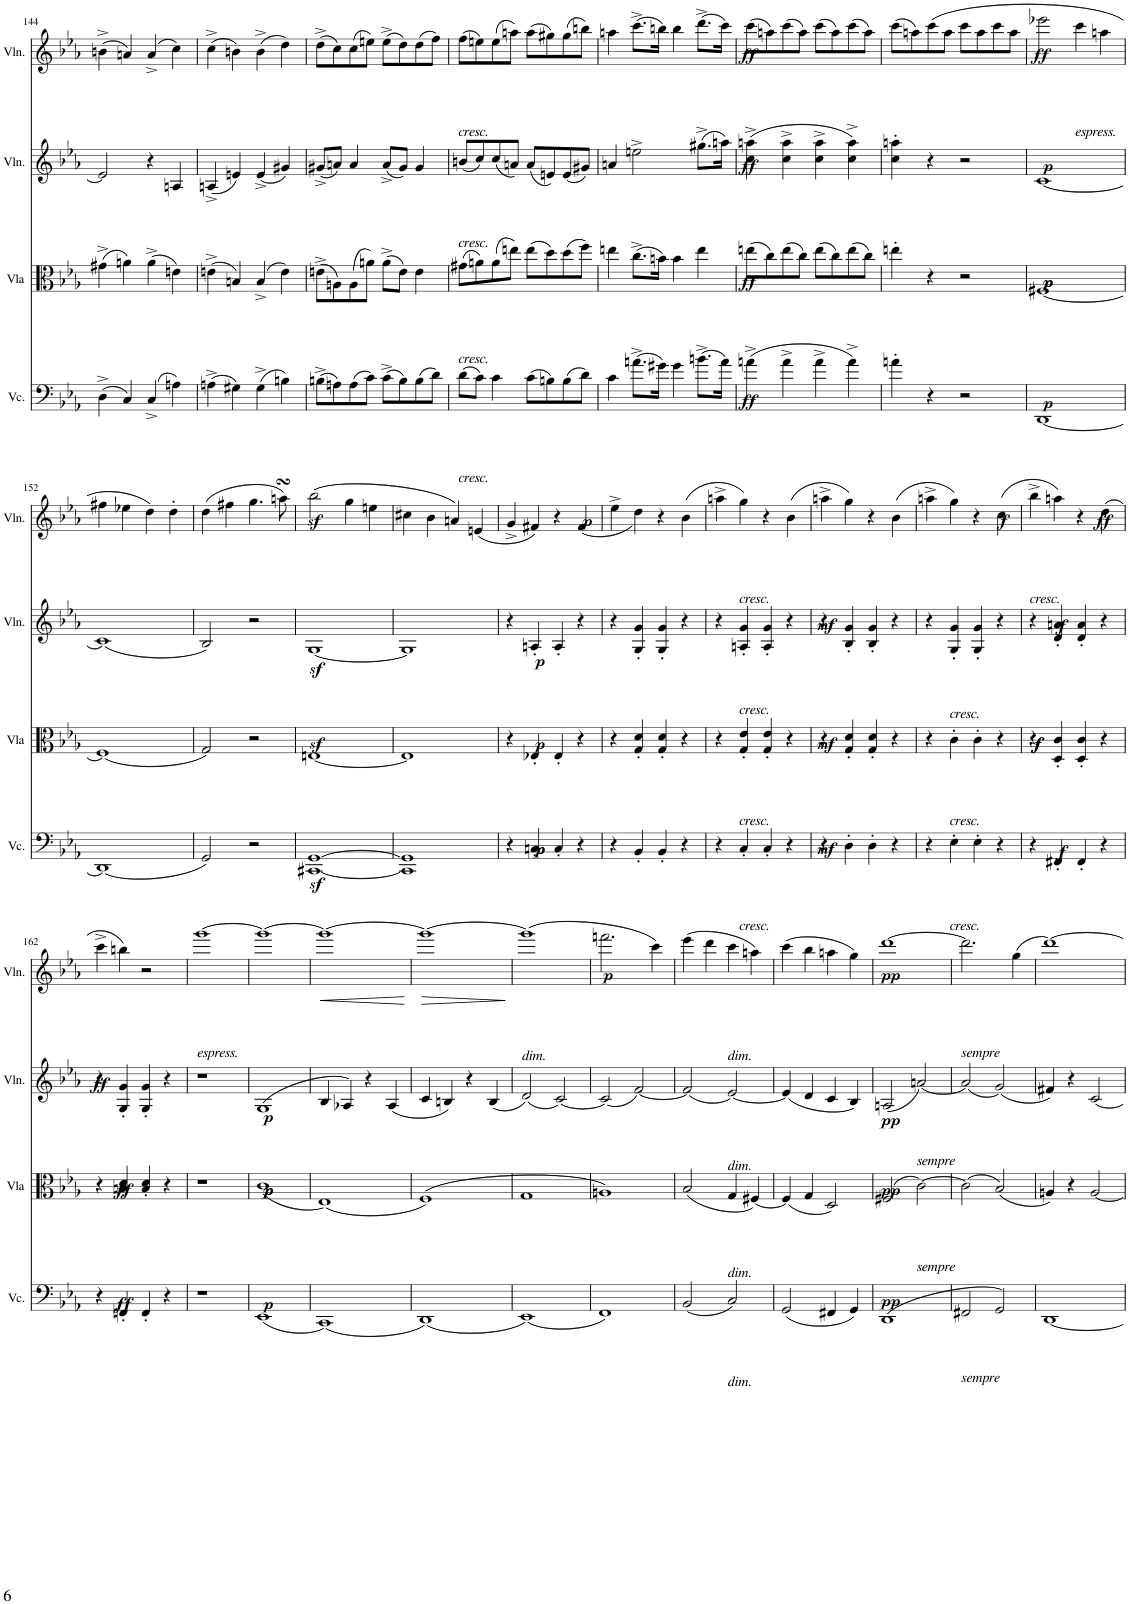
**kern	**dynam	**kern	**dynam	**kern	**dynam	**kern	**dynam
*part4	*part4	*part3	*part3	*part2	*part2	*part1	*part1
*staff4	*staff4	*staff3	*staff3	*staff2	*staff2	*staff1	*staff1
*I"Violoncello	*	*I"Viola	*	*I"Violin	*	*I"Violin	*
*I'Vc.	*	*I'Vla	*	*I'Vln.	*	*I'Vln.	*
!!LO:PB:g=z
*clefF4	*	*clefC3	*	*clefG2	*	*clefG2	*
*k[b-e-a-]	*	*k[b-e-a-]	*	*k[b-e-a-]	*	*k[b-e-a-]	*
*M4/4	*	*M4/4	*	*M4/4	*	*M4/4	*
*met(c)	*	*met(c)	*	*met(c)	*	*met(c)	*
=144	=144	=144	=144	=144	=144	=144	=144
(>4D^\	.	(>4g#X^\	.	2e/]	.	(>4bn^\	.
4C/)	.	4an\)	.	.	.	4an/)	.
(>4C^/	.	(>4a^\	.	4r	.	(>4a^/	.
4An\)	.	4en\)	.	4An/	.	4cc\)	.
=145	=145	=145	=145	=145	=145	=145	=145
(>4An^\	.	(>4en^\	.	(<4An^/	.	(>4cc^\	.
4G#X\)	.	4Bn/)	.	4en/)	.	4bn\)	.
(>4G#^\	.	(>4B^/	.	(<4e^/	.	(>4b^\	.
4Bn\)	.	4e\)	.	4g#X/)	.	4dd\)	.
=146	=146	=146	=146	=146	=146	=146	=146
(>8Bn^\L	.	(>8en^\L	.	(<8g#X^/L	.	(>8dd^\L	.
8An\)	.	8An\)	.	8an/J)	.	8cc\)	.
(>8A\	.	(>8A\	.	4a/	.	(>8cc\	.
8c\J)	.	8an\J)	.	.	.	8een\J)	.
(>8c^\L	.	(>8a^\L	.	(<8a^/L	.	(>8ee^\L	.
8B\)	.	8e\J)	.	8g#/J)	.	8dd\)	.
(>8B\	.	4e\	.	4g#/	.	(>8dd\	.
8d\J)	.	.	.	.	.	8ff\J)	.
=147	=147	=147	=147	=147	=147	=147	=147
!	!	!	!	!	!	!LO:TX:b:i:t=cresc.	!
!	!	!	!	!LO:TX:b:i:t=cresc.	!	!	!
!	!	!LO:TX:b:i:t=cresc.	!	!	!	!	!
!LO:TX:b:i:t=cresc.	!	!	!	!	!	!	!
(>8d\L	.	(>8g#X\L	.	(<8bn/L	.	(>8ff\L	.
8c\J)	.	8an\)	.	8cc/)	.	8een\)	.
4c\	.	(>8a\	.	(<8cc/	.	(>8ee\	.
.	.	8een\J)	.	8an/J)	.	8aan\J)	.
(>8c\L	.	(>8ee\L	.	(<8a/L	.	(>8aa\L	.
8Bn\)	.	8dd\)	.	8en/)	.	8gg#X\)	.
(>8B\	.	(>8dd\	.	(<8e/	.	(>8gg#\	.
8d\J)	.	8ff\J)	.	8g#X/J)	.	8bbn\J)	.
=148	=148	=148	=148	=148	=148	=148	=148
4c\	.	4een\	.	4an/	.	4aan\	.
(>8.an^\L	.	(>8.cc^\L	.	2een^\	.	(>8.ccc^\L	.
16g#X\Jk)	.	16bn\Jk)	.	.	.	16bbn\Jk)	.
4g#\	.	4b\	.	.	.	4bb\	.
(>8.bn^\L	.	4ee\	.	(>8.gg#X^\L	.	(>8.ddd^\L	.
16a\Jk)	.	.	.	16aan\Jk)	.	16ccc\Jk)	.
=149	=149	=149	=149	=149	=149	=149	=149
!	!LO:DY:a	!	!LO:DY:a	!	!LO:DY:a	!	!LO:DY:a
(>4an^\	ff	(>8een\L	ff	(>4cc\^ 4aan\^	ff	(>8ccc\L	ff
.	.	8cc\)	.	.	.	8aan\)	.
4a^\	.	(>8ee\	.	4cc\^ 4aa\^	.	(>8ccc\	.
.	.	8cc\J)	.	.	.	8aa\J)	.
4a^\	.	(>8ee\L	.	4cc\^ 4aa\^	.	(>8ccc\L	.
.	.	8cc\)	.	.	.	8aa\)	.
4a^\)	.	(>8ee\	.	4cc\^ 4aa\^)	.	(>8ccc\	.
.	.	8cc\J)	.	.	.	8aa\J)	.
=150	=150	=150	=150	=150	=150	=150	=150
4an'\	.	4een'\	.	4cc\' 4aan\'	.	(>8ccc\L	.
.	.	.	.	.	.	8aan\)	.
4r	.	4r	.	4r	.	(>8ccc\	.
.	.	.	.	.	.	8aa\J	.
2r	.	2r	.	2r	.	8ccc\L	.
.	.	.	.	.	.	8aa\	.
.	.	.	.	.	.	8ccc\	.
.	.	.	.	.	.	8aa\J	.
=151	=151	=151	=151	=151	=151	=151	=151
!	!LO:DY:a	!	!LO:DY:a	!	!	!	!
!	!	!	!LO:DY:n=1:a	!	!LO:DY:a	!	!LO:DY:a
[1DD	p	[1F#X	p p	[1c	p	2eee-X\	ff
!	!	!	!	!	!	!LO:TX:b:i:t=espress.	!
.	.	.	.	.	.	4ccc\	.
.	.	.	.	.	.	4aan\	.
!!LO:LB:g=z
=152	=152	=152	=152	=152	=152	=152	=152
(<1DD]	.	(<1F#]	.	(<1c]	.	4ff#X\	.
.	.	.	.	.	.	4ee-X\	.
.	.	.	.	.	.	4dd\)	.
.	.	.	.	.	.	4dd'\	.
=153	=153	=153	=153	=153	=153	=153	=153
2GG/)	.	2G/)	.	2B-/)	.	(>4dd\	.
.	.	.	.	.	.	4ff#X\	.
2r	.	2r	.	2r	.	4.gg\	.
.	.	.	.	.	.	8aansSsS\)	.
=154	=154	=154	=154	=154	=154	=154	=154
[1CC#Xz< [1GGz<	.	[1Enz>	.	[1Gz<	.	(>2bb-z>\	.
.	.	.	.	.	.	4gg\	.
.	.	.	.	.	.	4een\	.
=155	=155	=155	=155	=155	=155	=155	=155
1CC#] 1GG]	.	1E]	.	1G]	.	4cc#X\	.
.	.	.	.	.	.	4b-\	.
.	.	.	.	.	.	4an/)	.
.	.	.	.	.	.	(<4en/	.
=156	=156	=156	=156	=156	=156	=156	=156
4r	.	4r	.	4r	.	4g^/	.
!	!LO:DY:a	!	!	!	!	!	!
!	!LO:DY:n=1:a	!	!LO:DY:a	!	!LO:DY:b	!	!
4Cn'/	p p	4E-X'/	p	4An'/	p	4f#X/)	.
4C'/	.	4E-'/	.	4A'/	.	4r	.
!	!	!	!	!	!	!	!LO:DY:a
4r	.	4r	.	4r	.	(<4f#/	p
=157	=157	=157	=157	=157	=157	=157	=157
4r	.	4r	.	4r	.	4ee-^\	.
4BB-'/	.	4G/' 4d/'	.	4G/' 4g/'	.	4dd\)	.
4BB-'/	.	4G/' 4d/'	.	4G/' 4g/'	.	4r	.
4r	.	4r	.	4r	.	(>4b-\	.
=158	=158	=158	=158	=158	=158	=158	=158
4r	.	4r	.	4r	.	4aan^\	.
!	!	!	!	!	!	!LO:TX:b:i:t=cresc.	!
!	!	!	!	!LO:TX:b:i:t=cresc.	!	!	!
!	!	!LO:TX:b:i:t=cresc.	!	!	!	!	!
!LO:TX:b:i:t=cresc.	!	!	!	!	!	!	!
4C'/	.	4G/' 4e-/'	.	4An/' 4g/'	.	4gg\)	.
4C'/	.	4G/' 4e-/'	.	4A/' 4g/'	.	4r	.
4r	.	4r	.	4r	.	(>4b-\	.
=159	=159	=159	=159	=159	=159	=159	=159
!	!LO:DY:a	!	!LO:DY:a	!	!LO:DY:a	!	!
4r	mf	4r	mf	4r	mf	4aan^\	.
4D'\	.	4G/' 4d/'	.	4B-/' 4g/'	.	4gg\)	.
4D'\	.	4G/' 4d/'	.	4B-/' 4g/'	.	4r	.
4r	.	4r	.	4r	.	(>4b-\	.
=160	=160	=160	=160	=160	=160	=160	=160
4r	.	4r	.	4r	.	4aan^\	.
!	!	!	!	!LO:TX:b:i:t=cresc.	!	!	!
!	!	!LO:TX:b:i:t=cresc.	!	!	!	!	!
!LO:TX:b:i:t=cresc.	!	!	!	!	!	!	!
4E-'\	.	4c'\	.	4G/' 4g/'	.	4gg\)	.
4E-'\	.	4c'\	.	4G/' 4g/'	.	4r	.
!	!	!	!	!	!	!	!LO:DY:a
4r	.	4r	.	4r	.	(>4cc\	f
=161	=161	=161	=161	=161	=161	=161	=161
!	!	!	!	!	!	!LO:TX:b:i:t=cresc.	!
!	!	!	!LO:DY:a	!	!	!	!
!	!	!	!LO:DY:n=1:a	!	!	!	!
4r	.	4r	f f	4r	.	4bb-^\	.
!	!LO:DY:a	!	!	!	!LO:DY:a	!	!
4FF#X'/	f	4D/' 4c/'	.	4d/' 4an/'	f	4aan\)	.
4FF#'/	.	4D/' 4c/'	.	4d/' 4a/'	.	4r	.
!	!	!	!	!	!	!	!LO:DY:a
4r	.	4r	.	4r	.	(>4dd\	ff
!!LO:LB:g=z
=162	=162	=162	=162	=162	=162	=162	=162
!	!	!	!	!	!LO:DY:a	!	!
4r	.	4r	.	4r	ff	4ccc^\	.
!	!LO:DY:a	!	!LO:DY:a	!	!	!	!
4FFn'/	ff	4Bn/' 4d/'	ff	4G/' 4g/'	.	4bbn\)	.
4FF'/	.	4B/' 4d/'	.	4G/' 4g/'	.	2r	.
4r	.	4r	.	4r	.	.	.
=163	=163	=163	=163	=163	=163	=163	=163
!	!	!	!	!	!	!LO:TX:b:i:t=espress.	!
1r	.	1r	.	1r	.	[1ggg	.
=164	=164	=164	=164	=164	=164	=164	=164
!	!LO:DY:a	!	!LO:DY:a	!	!	!	!
!	!	!	!LO:DY:n=1:a	!	!LO:DY:b	!	!
(<1EE-	p	(<1c	p p	(>1G	p	1ggg_	.
=165	=165	=165	=165	=165	=165	=165	=165
!	!	!	!	!	!	!	!LO:HP:b
(<1CC)	.	(<1E-)	.	4B-/	.	1ggg_	<
.	.	.	.	4A-X/)	.	.	.
.	.	.	.	4r	.	.	.
.	.	.	.	(<4A-/	.	.	.
.	.	.	.	.	.	.	[
=166	=166	=166	=166	=166	=166	=166	=166
!	!	!	!	!	!	!	!LO:HP:b
(<1DD)	.	(>1F)	.	4c/	.	1ggg_	>
.	.	.	.	4Bn/)	.	.	.
.	.	.	.	4r	.	.	.
.	.	.	.	(<4B/	.	.	.
.	.	.	.	.	.	.	]
=167	=167	=167	=167	=167	=167	=167	=167
!	!	!	!	!	!	!LO:TX:b:i:t=dim.	!
(<1EE-)	.	1G	.	(<2d/)	.	(>1ggg]	.
.	.	.	.	[2c/)	.	.	.
=168	=168	=168	=168	=168	=168	=168	=168
!	!	!	!	!	!	!	!LO:DY:a
1FF)	.	1An)	.	(<2c/]	.	2.fffn\	p
.	.	.	.	[2f/)	.	.	.
.	.	.	.	.	.	4ccc\)	.
=169	=169	=169	=169	=169	=169	=169	=169
(<2BB-/	.	(<2B-/	.	(<2f/]	.	(>4eee-\	.
.	.	.	.	.	.	4ddd\	.
!	!	!	!	!	!	!LO:TX:b:i:t=dim.	!
!	!	!	!	!LO:TX:b:i:t=dim.	!	!	!
!	!	!LO:TX:b:i:t=dim.	!	!	!	!	!
!LO:TX:b:i:t=dim.	!	!	!	!	!	!	!
2C/)	.	4G/	.	[2e-/)	.	4ccc\	.
.	.	[4F#X/)	.	.	.	4aan\)	.
=170	=170	=170	=170	=170	=170	=170	=170
(<2GG/	.	(<4F#/]	.	(<4e-/]	.	(>4ccc\	.
.	.	4G/	.	4d/	.	4bb-\	.
4FF#X/	.	2D/)	.	4c/	.	4aan\	.
4GG/)	.	.	.	4B-/)	.	4gg\)	.
=171	=171	=171	=171	=171	=171	=171	=171
!	!LO:DY:a	!	!LO:DY:a	!	!LO:DY:b	!	!LO:DY:a
(>1DD	pp	(>2F#X/	pp	(<2An/	pp	[1ddd	pp
!	!	!	!	!LO:TX:b:i:t=sempre	!	!	!
!	!	!LO:TX:b:i:t=sempre	!	!	!	!	!
.	.	[2c\)	.	[2an/)	.	.	.
=172	=172	=172	=172	=172	=172	=172	=172
!	!	!	!	!	!	!LO:TX:b:i:t=sempre	!
!LO:TX:b:i:t=sempre	!	!	!	!	!	!	!
2FF#X/	.	(>2c\]	.	(<2a/]	.	2.ddd\]	.
2GG/)	.	(<2B-/)	.	(<2g/)	.	.	.
.	.	.	.	.	.	(>4gg\	.
=173	=173	=173	=173	=173	=173	=173	=173
[1DD	.	4An/)	.	4f#X/)	.	[1ddd)	.
.	.	4r	.	4r	.	.	.
.	.	[2A/	.	[2c/	.	.	.
=	=	=	=	=	=	=	=
*-	*-	*-	*-	*-	*-	*-	*-
